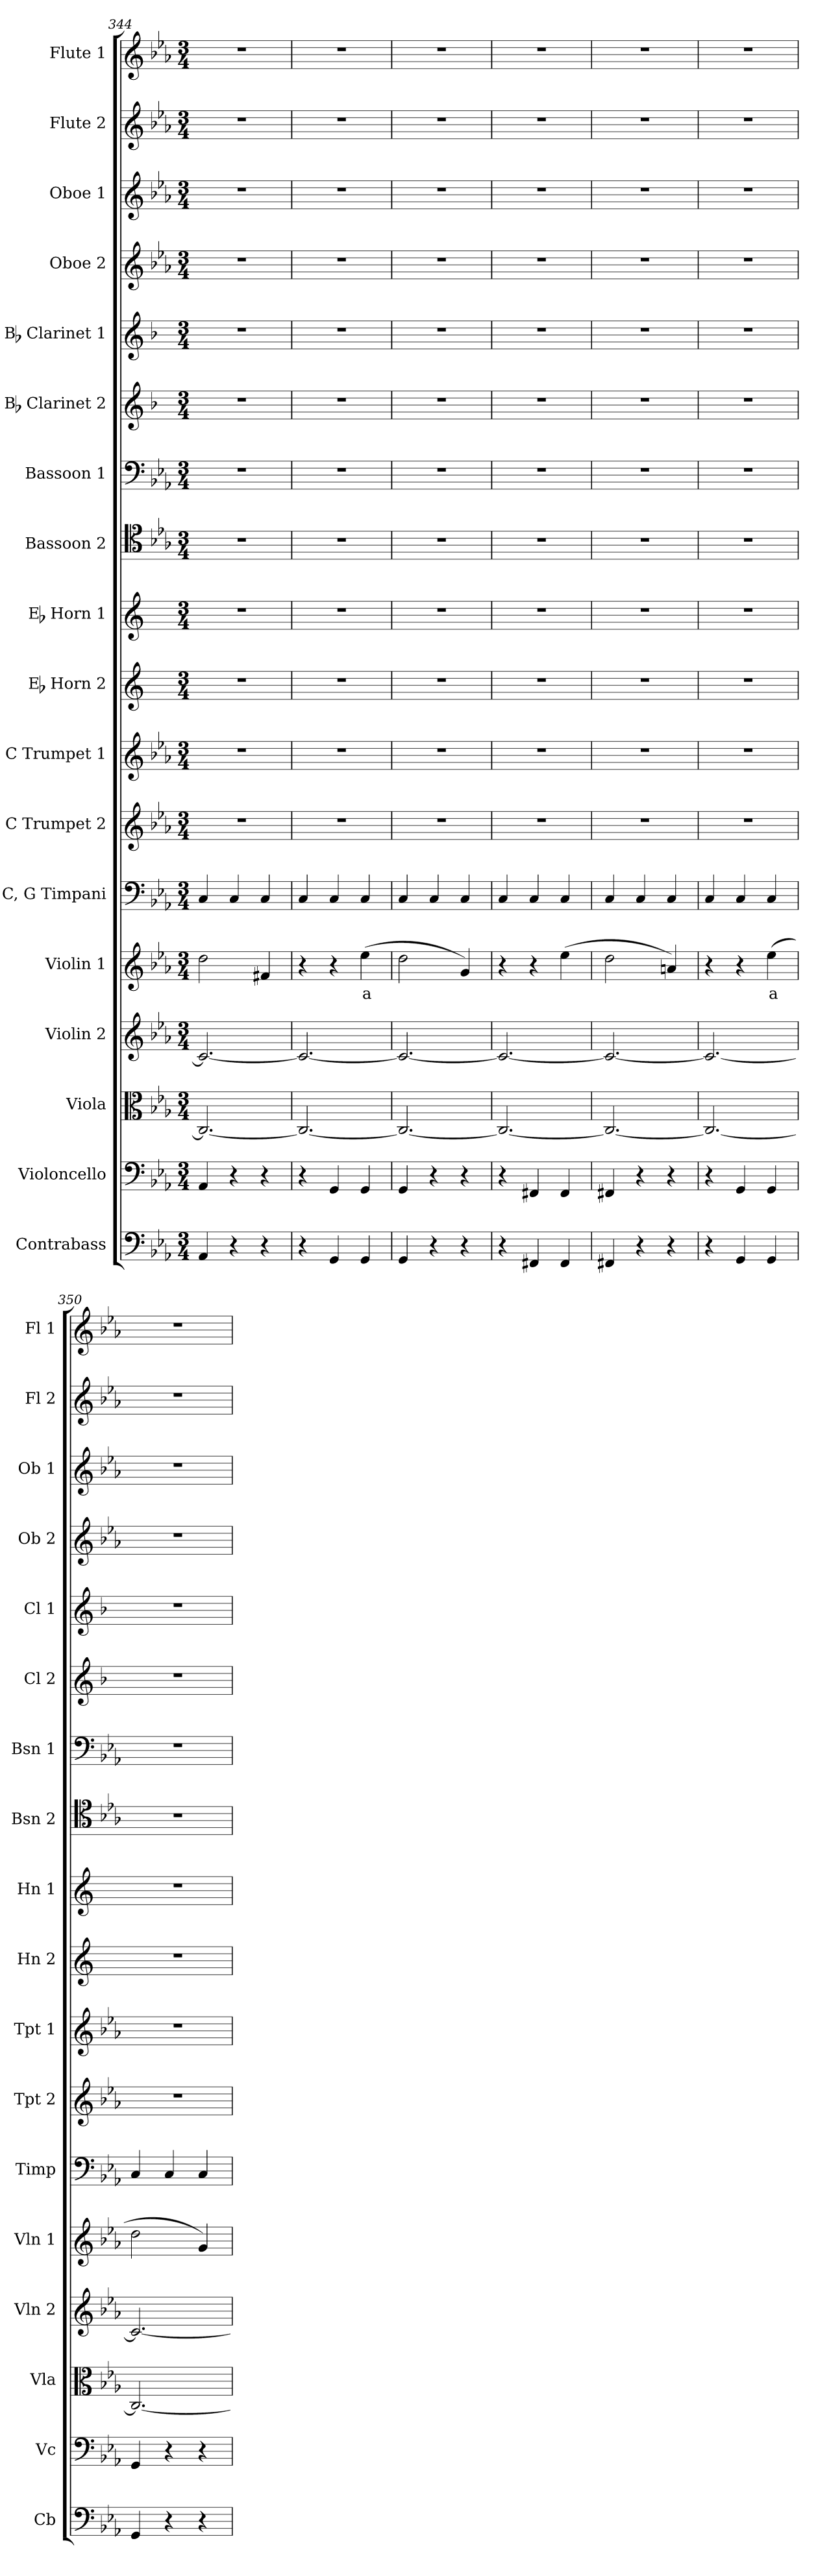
**kern	**kern	**kern	**kern	**kern	**text	**kern	**kern	**kern	**kern	**kern	**kern	**kern	**kern	**kern	**kern	**kern	**kern	**kern
*part18	*part17	*part16	*part15	*part14	*part14	*part13	*part12	*part11	*part10	*part9	*part8	*part7	*part6	*part5	*part4	*part3	*part2	*part1
*staff18	*staff17	*staff16	*staff15	*staff14	*staff14	*staff13	*staff12	*staff11	*staff10	*staff9	*staff8	*staff7	*staff6	*staff5	*staff4	*staff3	*staff2	*staff1
*I"Contrabass	*I"Violoncello	*I"Viola	*I"Violin 2	*I"Violin 1	*	*I"C, G Timpani	*I"C Trumpet 2	*I"C Trumpet 1	*I"Eb Horn 2	*I"Eb Horn 1	*I"Bassoon 2	*I"Bassoon 1	*I"Bb Clarinet 2	*I"Bb Clarinet 1	*I"Oboe 2	*I"Oboe 1	*I"Flute 2	*I"Flute 1
*I'Cb	*I'Vc	*I'Vla	*I'Vln 2	*I'Vln 1	*	*I'Timp	*I'Tpt 2	*I'Tpt 1	*I'Hn 2	*I'Hn 1	*I'Bsn 2	*I'Bsn 1	*I'Cl 2	*I'Cl 1	*I'Ob 2	*I'Ob 1	*I'Fl 2	*I'Fl 1
*clefF4	*clefF4	*clefC3	*clefG2	*clefG2	*	*clefF4	*clefG2	*clefG2	*clefG2	*clefG2	*clefC4	*clefF4	*clefG2	*clefG2	*clefG2	*clefG2	*clefG2	*clefG2
*ITrd7c12	*	*	*	*	*	*	*	*	*ITrd5c9	*ITrd5c9	*	*	*ITrd1c2	*ITrd1c2	*	*	*	*
*k[b-e-a-]	*k[b-e-a-]	*k[b-e-a-]	*k[b-e-a-]	*k[b-e-a-]	*	*k[b-e-a-]	*k[b-e-a-]	*k[b-e-a-]	*k[b-e-a-]	*k[b-e-a-]	*k[b-e-a-]	*k[b-e-a-]	*k[b-e-a-]	*k[b-e-a-]	*k[b-e-a-]	*k[b-e-a-]	*k[b-e-a-]	*k[b-e-a-]
*M3/4	*M3/4	*M3/4	*M3/4	*M3/4	*	*M3/4	*M3/4	*M3/4	*M3/4	*M3/4	*M3/4	*M3/4	*M3/4	*M3/4	*M3/4	*M3/4	*M3/4	*M3/4
=344	=344	=344	=344	=344	=344	=344	=344	=344	=344	=344	=344	=344	=344	=344	=344	=344	=344	=344
4AAA-/	4AA-/	2.C/_	2.c/_	2dd\	.	4C/	2.r	2.r	2.r	2.r	2.r	2.r	2.r	2.r	2.r	2.r	2.r	2.r
4r	4r	.	.	.	.	4C/	.	.	.	.	.	.	.	.	.	.	.	.
4r	4r	.	.	4f#X/	.	4C/	.	.	.	.	.	.	.	.	.	.	.	.
=345	=345	=345	=345	=345	=345	=345	=345	=345	=345	=345	=345	=345	=345	=345	=345	=345	=345	=345
4r	4r	2.C/_	2.c/_	4r	.	4C/	2.r	2.r	2.r	2.r	2.r	2.r	2.r	2.r	2.r	2.r	2.r	2.r
4GGG/	4GG/	.	.	4r	.	4C/	.	.	.	.	.	.	.	.	.	.	.	.
!	!	!	!	!	!LO:LY:b:color=#FF0000	!	!	!	!	!	!	!	!	!	!	!	!	!
4GGG/	4GG/	.	.	(4ee-\	a	4C/	.	.	.	.	.	.	.	.	.	.	.	.
=346	=346	=346	=346	=346	=346	=346	=346	=346	=346	=346	=346	=346	=346	=346	=346	=346	=346	=346
4GGG/	4GG/	2.C/_	2.c/_	2dd\	.	4C/	2.r	2.r	2.r	2.r	2.r	2.r	2.r	2.r	2.r	2.r	2.r	2.r
4r	4r	.	.	.	.	4C/	.	.	.	.	.	.	.	.	.	.	.	.
4r	4r	.	.	4g/)	.	4C/	.	.	.	.	.	.	.	.	.	.	.	.
=347	=347	=347	=347	=347	=347	=347	=347	=347	=347	=347	=347	=347	=347	=347	=347	=347	=347	=347
4r	4r	2.C/_	2.c/_	4r	.	4C/	2.r	2.r	2.r	2.r	2.r	2.r	2.r	2.r	2.r	2.r	2.r	2.r
4FFF#X/	4FF#X/	.	.	4r	.	4C/	.	.	.	.	.	.	.	.	.	.	.	.
4FFF#/	4FF#/	.	.	(4ee-\	.	4C/	.	.	.	.	.	.	.	.	.	.	.	.
=348	=348	=348	=348	=348	=348	=348	=348	=348	=348	=348	=348	=348	=348	=348	=348	=348	=348	=348
4FFF#X/	4FF#X/	2.C/_	2.c/_	2dd\	.	4C/	2.r	2.r	2.r	2.r	2.r	2.r	2.r	2.r	2.r	2.r	2.r	2.r
4r	4r	.	.	.	.	4C/	.	.	.	.	.	.	.	.	.	.	.	.
4r	4r	.	.	4an/)	.	4C/	.	.	.	.	.	.	.	.	.	.	.	.
=349	=349	=349	=349	=349	=349	=349	=349	=349	=349	=349	=349	=349	=349	=349	=349	=349	=349	=349
4r	4r	2.C/_	2.c/_	4r	.	4C/	2.r	2.r	2.r	2.r	2.r	2.r	2.r	2.r	2.r	2.r	2.r	2.r
4GGG/	4GG/	.	.	4r	.	4C/	.	.	.	.	.	.	.	.	.	.	.	.
!	!	!	!	!	!LO:LY:b:color=#FF0000	!	!	!	!	!	!	!	!	!	!	!	!	!
4GGG/	4GG/	.	.	(4ee-\	a	4C/	.	.	.	.	.	.	.	.	.	.	.	.
=350	=350	=350	=350	=350	=350	=350	=350	=350	=350	=350	=350	=350	=350	=350	=350	=350	=350	=350
4GGG/	4GG/	2.C/_	2.c/_	2dd\	.	4C/	2.r	2.r	2.r	2.r	2.r	2.r	2.r	2.r	2.r	2.r	2.r	2.r
4r	4r	.	.	.	.	4C/	.	.	.	.	.	.	.	.	.	.	.	.
4r	4r	.	.	4g/)	.	4C/	.	.	.	.	.	.	.	.	.	.	.	.
=	=	=	=	=	=	=	=	=	=	=	=	=	=	=	=	=	=	=
*-	*-	*-	*-	*-	*-	*-	*-	*-	*-	*-	*-	*-	*-	*-	*-	*-	*-	*-
